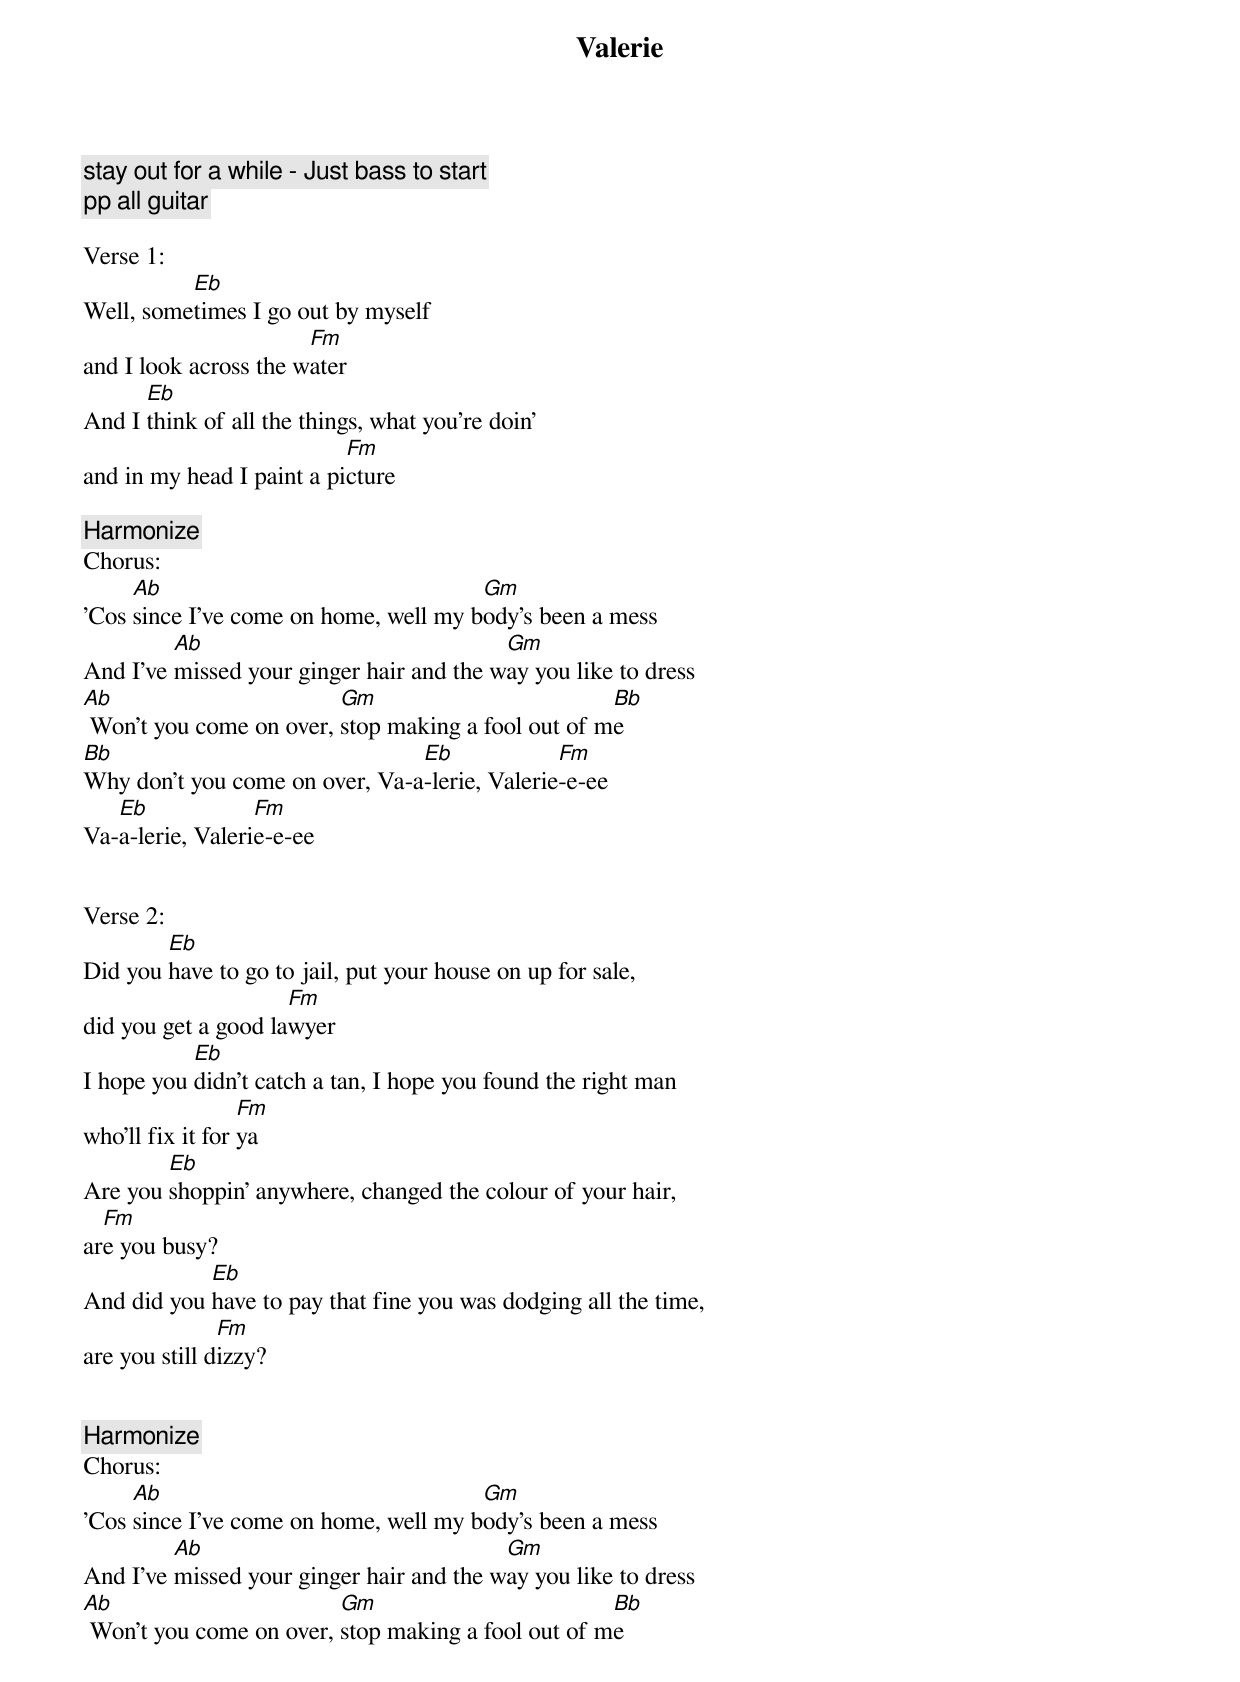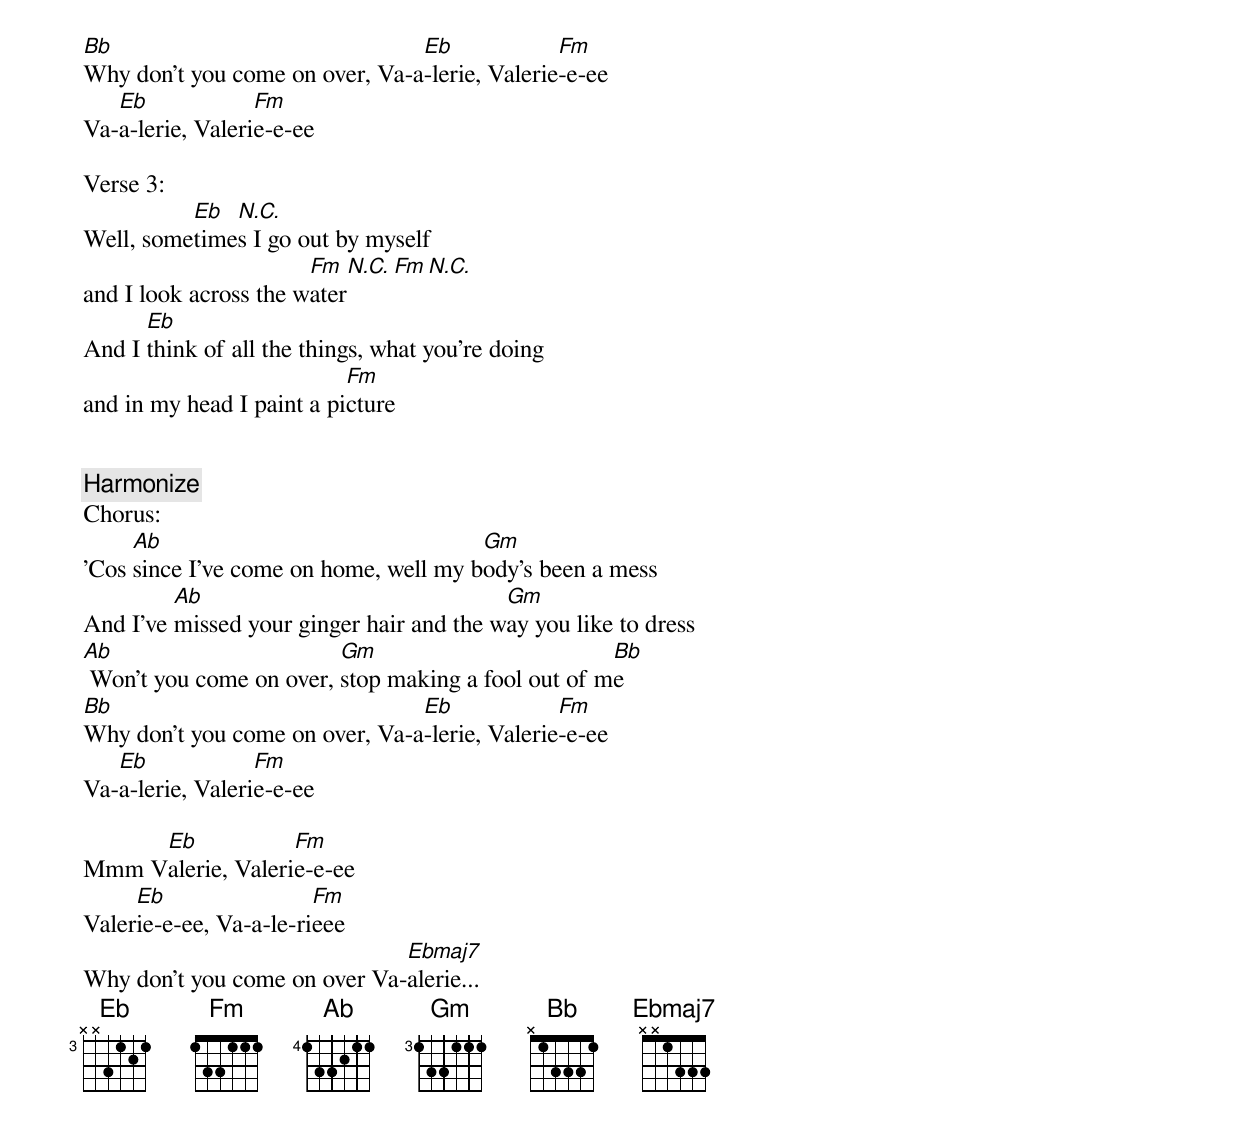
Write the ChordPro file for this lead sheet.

{title:Valerie}
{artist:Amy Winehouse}
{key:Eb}
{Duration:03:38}
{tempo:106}

{c: stay out for a while - Just bass to start}
{c: pp all guitar}

Verse 1:
Well, some[Eb]times I go out by myself
and I look across the w[Fm]ater
And I [Eb]think of all the things, what you're doin'
and in my head I paint a pi[Fm]cture

{c: Harmonize}
Chorus:
'Cos [Ab]since I've come on home, well my b[Gm]ody's been a mess
And I've [Ab]missed your ginger hair and the w[Gm]ay you like to dress
[Ab] Won't you come on over, [Gm]stop making a fool out of m[Bb]e
[Bb]Why don't you come on over, Va-a[Eb]-lerie, Valerie[Fm]-e-ee
Va-[Eb]a-lerie, Valeri[Fm]e-e-ee


Verse 2:
Did you [Eb]have to go to jail, put your house on up for sale,
did you get a good la[Fm]wyer
I hope you [Eb]didn't catch a tan, I hope you found the right man
who'll fix it for [Fm]ya
Are you [Eb]shoppin' anywhere, changed the colour of your hair,
ar[Fm]e you busy?
And did you [Eb]have to pay that fine you was dodging all the time,
are you still d[Fm]izzy?


{c: Harmonize}
Chorus:
'Cos [Ab]since I've come on home, well my b[Gm]ody's been a mess
And I've [Ab]missed your ginger hair and the w[Gm]ay you like to dress
[Ab] Won't you come on over, [Gm]stop making a fool out of m[Bb]e
[Bb]Why don't you come on over, Va-a[Eb]-lerie, Valerie[Fm]-e-ee
Va-[Eb]a-lerie, Valeri[Fm]e-e-ee

Verse 3:
Well, some[Eb]time[N.C.]s I go out by myself
and I look across the w[Fm]ater[N.C.][Fm][N.C.]
And I [Eb]think of all the things, what you're doing
and in my head I paint a pi[Fm]cture


{c: Harmonize}
Chorus:
'Cos [Ab]since I've come on home, well my b[Gm]ody's been a mess
And I've [Ab]missed your ginger hair and the w[Gm]ay you like to dress
[Ab] Won't you come on over, [Gm]stop making a fool out of m[Bb]e
[Bb]Why don't you come on over, Va-a[Eb]-lerie, Valerie[Fm]-e-ee
Va-[Eb]a-lerie, Valeri[Fm]e-e-ee

Mmm V[Eb]alerie, Valeri[Fm]e-e-ee
Valer[Eb]ie-e-ee, Va-a-le-ri[Fm]eee
Why don't you come on over Va-[Ebmaj7]alerie...
